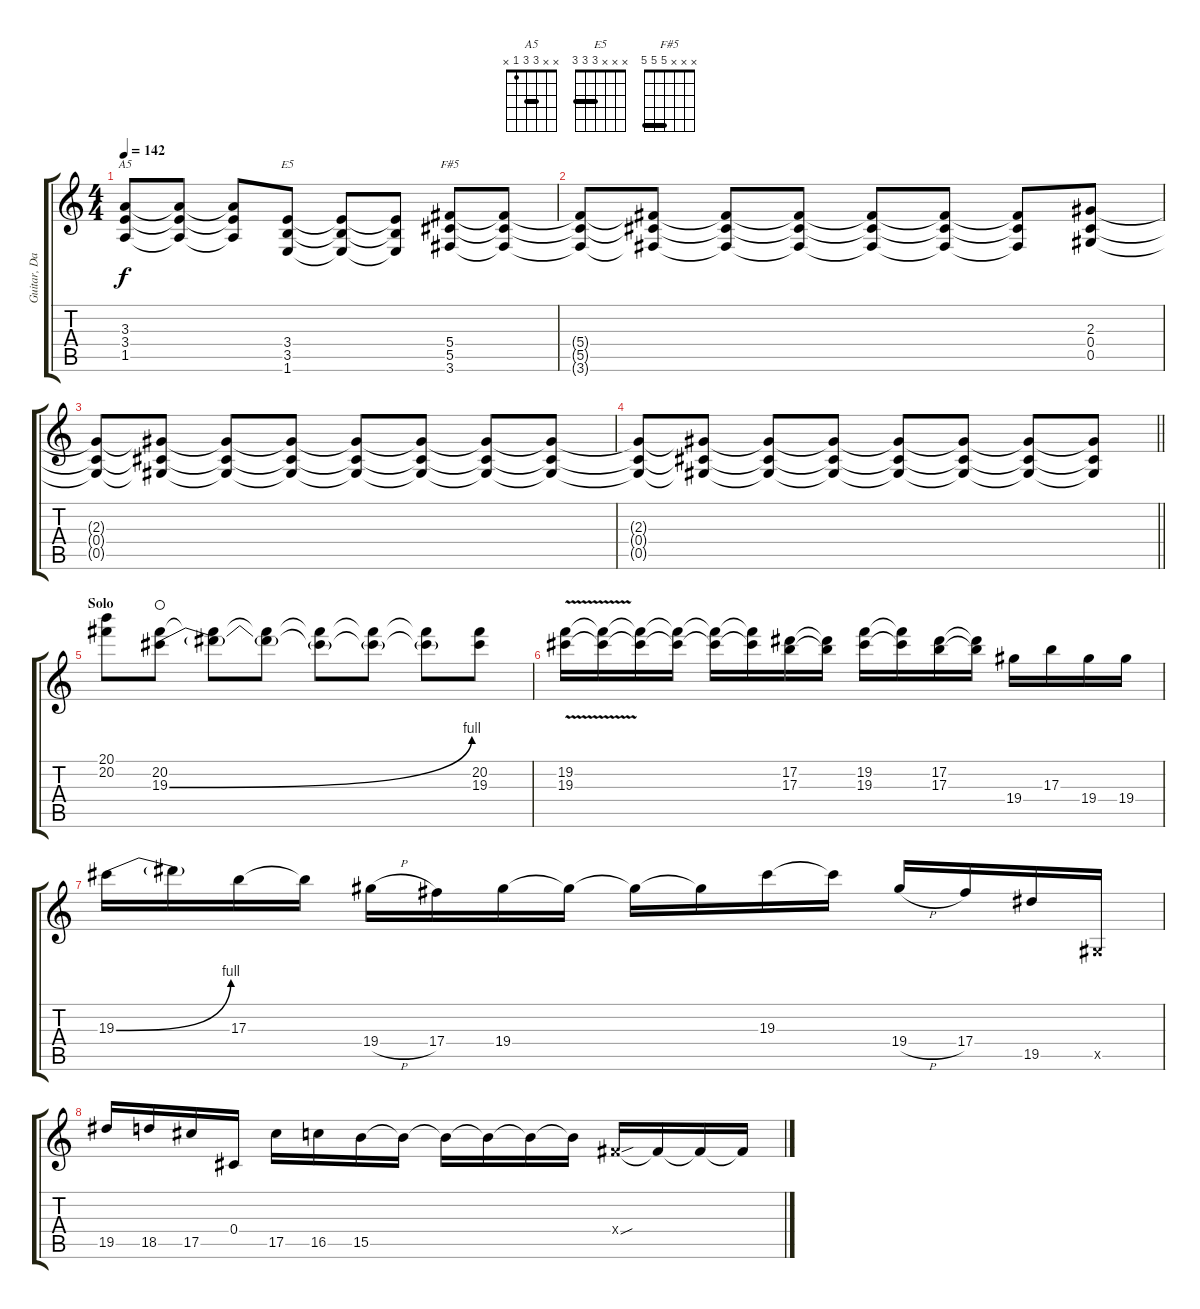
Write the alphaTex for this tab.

\track ("Guitar, Dan" "Guitar, Da") {instrument overdrivenguitar}
\staff {score tabs}
\tuning (Eb4 Bb3 Gb3 Db3 Ab2 Eb2) {hide}
\chord ("A5" x x 3 3 1 x) {barre 3}
\chord ("E5" x x x 3 3 3) {barre 3}
\chord ("F#5" x x x 5 5 5) {barre 5}
\ts (4 4)
\tempo 142
\clef g2
\ks c
(3.3 3.4 1.5).8{ch "A5" dy f} (3.3{t} 3.4{t} 1.5{t}).8 (3.3{t} 3.4{t} 1.5{t}).8 (3.4 3.5 1.6).8{ch "E5"} (3.4{t} 3.5{t} 1.6{t}).8 (3.4{t} 3.5{t} 1.6{t}).8 (5.4 5.5 3.6).8{ch "F#5"} (5.4{t} 5.5{t} 3.6{t}).8 |
(5.4{t} 5.5{t} 3.6{t}).8 (5.4{t} 5.5{t} 3.6{t}).8 (5.4{t} 5.5{t} 3.6{t}).8 (5.4{t} 5.5{t} 3.6{t}).8 (5.4{t} 5.5{t} 3.6{t}).8 (5.4{t} 5.5{t} 3.6{t}).8 (5.4{t} 5.5{t} 3.6{t}).8 (2.3 0.4 0.5).8 |
(2.3{t} 0.4{t} 0.5{t}).8 (2.3{t} 0.4{t} 0.5{t}).8 (2.3{t} 0.4{t} 0.5{t}).8 (2.3{t} 0.4{t} 0.5{t}).8 (2.3{t} 0.4{t} 0.5{t}).8 (2.3{t} 0.4{t} 0.5{t}).8 (2.3{t} 0.4{t} 0.5{t}).8 (2.3{t} 0.4{t} 0.5{t}).8 |
\barLineRight lightlight
(2.3{t} 0.4{t} 0.5{t}).8 (2.3{t} 0.4{t} 0.5{t}).8 (2.3{t} 0.4{t} 0.5{t}).8 (2.3{t} 0.4{t} 0.5{t}).8 (2.3{t} 0.4{t} 0.5{t}).8 (2.3{t} 0.4{t} 0.5{t}).8 (2.3{t} 0.4{t} 0.5{t}).8 (2.3{t} 0.4{t} 0.5{t}).8 |
\section ("" "Solo")
(20.1 20.2).8 (20.2 19.3{be (bend 0 0 60 4)}).8{waho} (20.2{t} 19.3{t}).8 (20.2{t} 19.3{t}).8 (20.2{t} 19.3{t}).8 (20.2{t} 19.3{t}).8 (20.2{t} 19.3{t}).8 (20.2 19.3).8 |
(19.2{v} 19.3{v}).16 (19.2{t} 19.3{t}).16 (19.2{t} 19.3{t}).16 (19.2{t} 19.3{t}).16 (19.2{t} 19.3{t}).16 (19.2{t} 19.3{t}).16 (17.2 17.3).16 (17.2{t} 17.3{t}).16 (19.2 19.3).16 (19.2{t} 19.3{t}).16 (17.2 17.3).16 (17.2{t} 17.3{t}).16 19.4.16 17.3.16 19.4.16 19.4.16 |
19.3{be (bend 0 0 60 4)}.16 19.3{t}.16 17.3.16 17.3{t}.16 19.4{h}.16 17.4.16 19.4.16 19.4{t}.16 19.4{t}.16 19.4{t}.16 19.3.16 19.3{t}.16 19.4{h}.16 17.4.16 19.5.16 0.5{x}.16 |
19.5.16 18.5.16 17.5.16 0.4.16 17.5.16 16.5.16 15.5.16 15.5{t}.16 15.5{t}.16 15.5{t}.16 15.5{t}.16 15.5{t}.16 5.4{sou x}.16 5.4{t}.16 5.4{t}.16 5.4{t}.16
